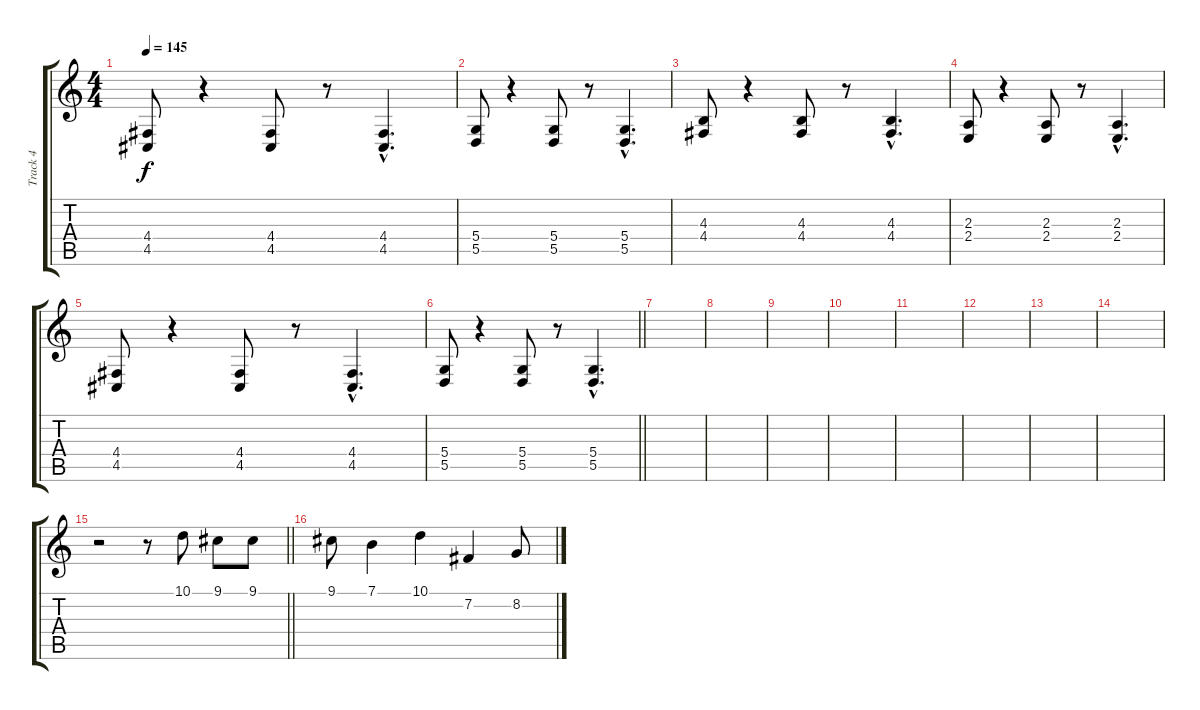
\track ("Track 4" "Track 4") {instrument churchorgan}
\staff {score tabs}
\tuning (E4 B3 G3 D3 A2 E2) {hide}
\ts (4 4)
\tempo 145
\clef g2
\ks c
(4.4 4.5).8{dy f} r.4 (4.4 4.5).8 r.8 (4.4{hac} 4.5{hac}).4{d} |
(5.4 5.5).8 r.4 (5.4 5.5).8 r.8 (5.4{hac} 5.5{hac}).4{d} |
(4.3 4.4).8 r.4 (4.3 4.4).8 r.8 (4.3{hac} 4.4{hac}).4{d} |
(2.3 2.4).8 r.4 (2.3 2.4).8 r.8 (2.3{hac} 2.4{hac}).4{d} |
(4.4 4.5).8 r.4 (4.4 4.5).8 r.8 (4.4{hac} 4.5{hac}).4{d} |
\barLineRight lightlight
(5.4 5.5).8 r.4 (5.4 5.5).8 r.8 (5.4{hac} 5.5{hac}).4{d} |
\section ("" "")
|
|
|
|
|
|
|
|
\barLineRight lightlight
r.2{volume 13 instrument churchorgan} r.8 10.1.8 9.1.8 9.1.8 |
\section ("" "")
9.1.8 7.1.4 10.1.4 7.2.4 8.2.8
